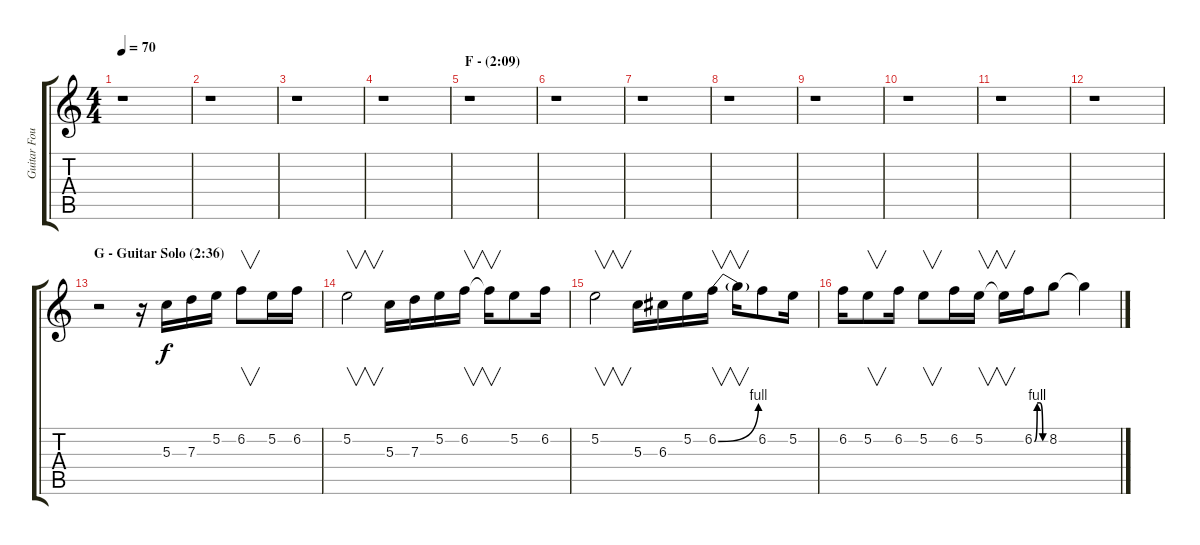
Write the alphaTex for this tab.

\track ("Guitar Four" "Guitar Fou") {instrument distortionguitar}
\staff {score tabs}
\tuning (E4 B3 G3 D3 A2 D2) {hide}
\ts (4 4)
\tempo 70
\clef g2
\ks c
r.1{dy f} |
r.1 |
r.1 |
r.1 |
\section ("" "F - (2:09)")
r.1 |
r.1 |
r.1 |
r.1 |
r.1 |
r.1 |
r.1 |
r.1 |
\section ("" "G - Guitar Solo (2:36)")
r.2 r.16 5.3.16 7.3.16 5.2.16 6.2.8{v} 5.2.16 6.2.16 |
5.2.2{v} 5.3.16 7.3.16 5.2.16 6.2.16{v} 6.2{t}.16{v} 5.2.8 6.2.16 |
5.2.2{v} 5.3.16 6.3.16 5.2.16 6.2{be (bend 0 0 60 4)}.16{v} 6.2{t}.16{v} 6.2.8 5.2.16 |
6.2.16 5.2.8{v} 6.2.16 5.2.8{v} 6.2.16 5.2.16{v} 5.2{t}.16{v} 6.2{be (custom 0 0 15 4 30 4 45 0 60 0)}.16 8.2.8 8.2{t}.4
